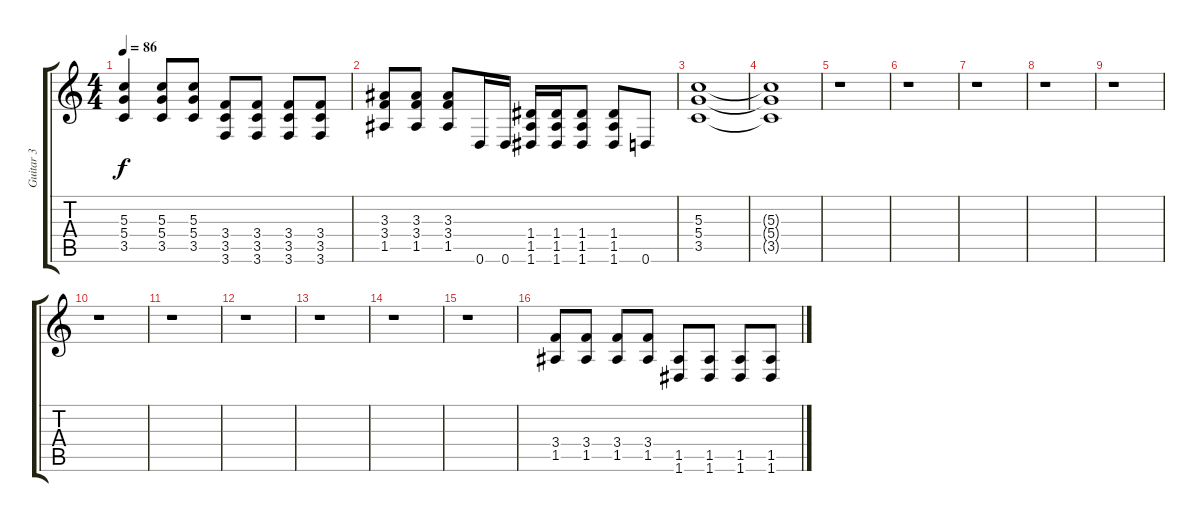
\track ("Guitar 3" "Guitar 3") {instrument distortionguitar}
\staff {score tabs}
\tuning (E4 B3 G3 D3 A2 D2) {hide}
\ts (4 4)
\tempo 86
\clef g2
\ks c
(5.3 5.4 3.5).4{dy f} (5.3 5.4 3.5).8 (5.3 5.4 3.5).8 (3.4 3.5 3.6).8 (3.4 3.5 3.6).8 (3.4 3.5 3.6).8 (3.4 3.5 3.6).8 |
(3.3 3.4 1.5).8 (3.3 3.4 1.5).8 (3.3 3.4 1.5).8 0.6.16 0.6.16 (1.4 1.5 1.6).16 (1.4 1.5 1.6).16 (1.4 1.5 1.6).8 (1.4 1.5 1.6).8 0.6.8 |
(5.3 5.4 3.5).1 |
(5.3{t} 5.4{t} 3.5{t}).1{volume 0} |
r.1 |
r.1 |
r.1 |
r.1 |
r.1 |
r.1 |
r.1 |
r.1 |
r.1 |
r.1 |
r.1{volume 12} |
(3.4 1.5).8 (3.4 1.5).8 (3.4 1.5).8 (3.4 1.5).8 (1.5 1.6).8 (1.5 1.6).8 (1.5 1.6).8 (1.5 1.6).8
